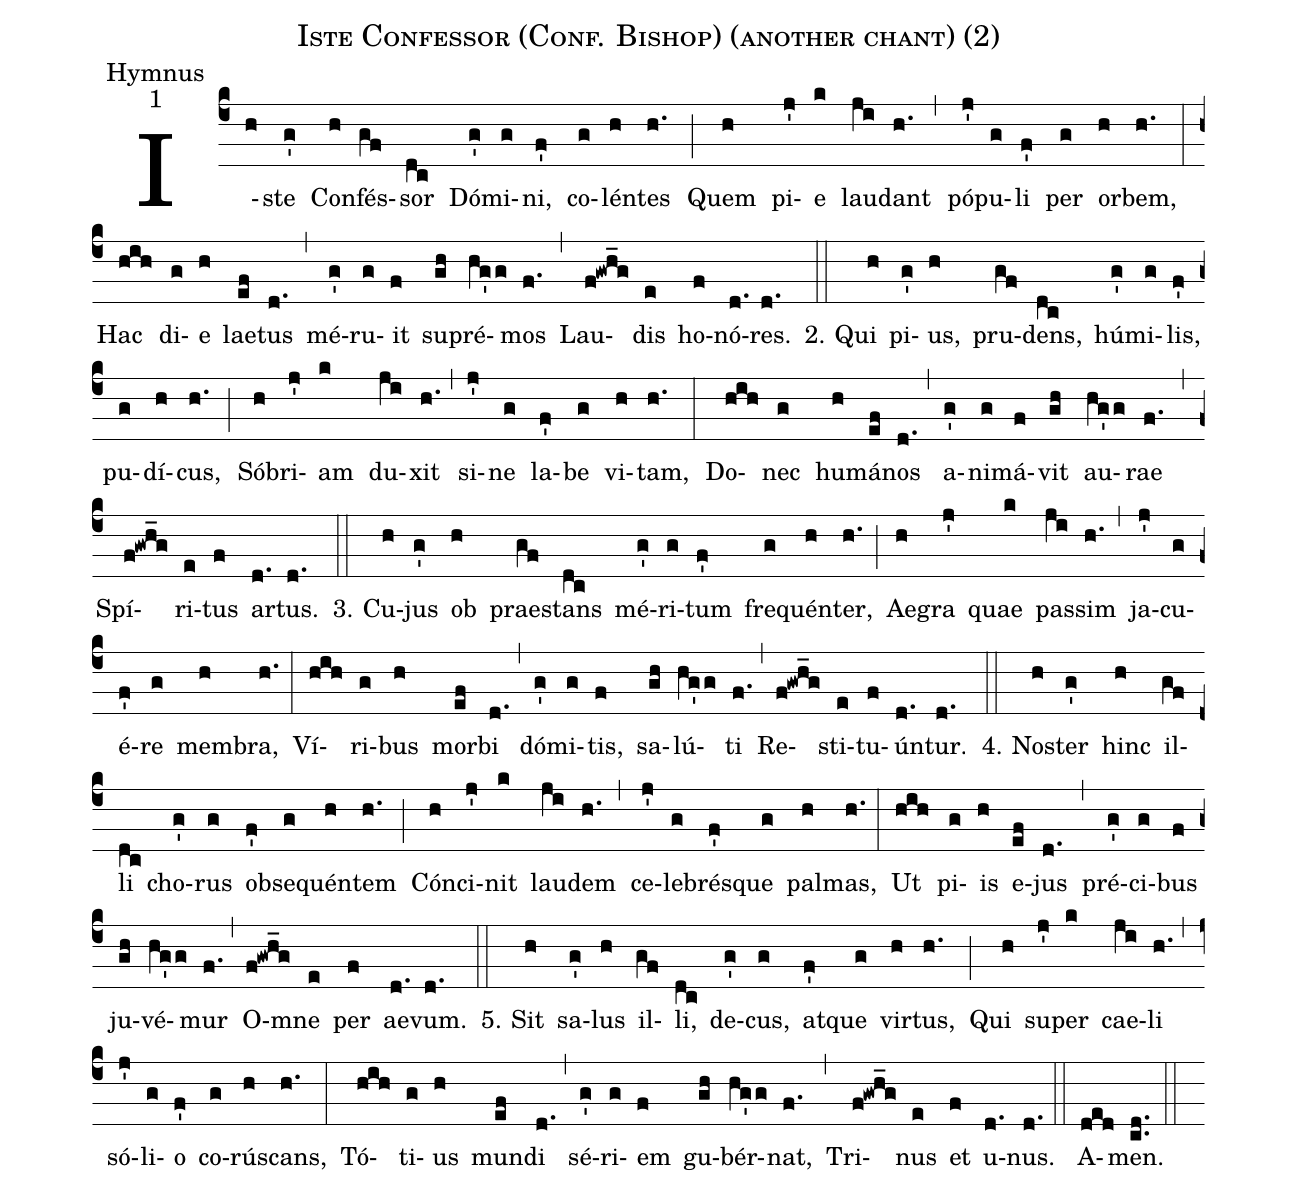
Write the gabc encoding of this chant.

name:Iste Confessor (Conf. Bishop) (another chant) (2);
office-part:Hymnus;
mode:1;
%%
(c4) I(h)ste(g') Con(h)fés(gf)sor(dc) Dó(g')mi(g)ni,(f') co(g)lén(h)tes(h.) (;) Quem(h) pi(j')e(k) lau(ji)dant(h.) (,) pó(j')pu(g)li(f') per(g) or(h)bem,(h.) (:) Hac(hih) di(g)e(h) lae(ef)tus(d.) (,) mé(g')ru(g)it(f) su(gh)pré(hg'g)mos(f.) (,) Lau(f!gwh_g)dis(e) ho(f)nó(d.)res.(d.) (::)
2. Qui(h) pi(g')us,(h) pru(gf)dens,(dc) hú(g')mi(g)lis,(f') pu(g)dí(h)cus,(h.) (;) Só(h)bri(j')am(k) du(ji)xit(h.) (,) si(j')ne(g) la(f')be(g) vi(h)tam,(h.) (:) Do(hih)nec(g) hu(h)má(ef)nos(d.) (,) a(g')ni(g)má(f)vit(gh) au(hg'g)rae(f.) (,) Spí(f!gwh_g)ri(e)tus(f) ar(d.)tus.(d.) (::)
3. Cu(h)jus(g') ob(h) prae(gf)stans(dc) mé(g')ri(g)tum(f') fre(g)quén(h)ter,(h.) (;) Ae(h)gra(j') quae(k) pas(ji)sim(h.) (,) ja(j')cu(g)é(f')re(g) mem(h)bra,(h.) (:) Ví(hih)ri(g)bus(h) mor(ef)bi(d.) (,) dó(g')mi(g)tis,(f) sa(gh)lú(hg'g)ti(f.) (,) Re(f!gwh_g)sti(e)tu(f)ún(d.)tur.(d.) (::)
4. No(h)ster(g') hinc(h) il(gf)li(dc) cho(g')rus(g) ob(f')se(g)quén(h)tem(h.) (;) Cón(h)ci(j')nit(k) lau(ji)dem(h.) (,) ce(j')le(g)brés(f')que(g) pal(h)mas,(h.) (:) Ut(hih) pi(g)is(h) e(ef)jus(d.) (,) pré(g')ci(g)bus(f) ju(gh)vé(hg'g)mur(f.) (,) O(f!gwh_g)mne(e) per(f) ae(d.)vum.(d.) (::)
5. Sit(h) sa(g')lus(h) il(gf)li,(dc) de(g')cus,(g) at(f')que(g) vir(h)tus,(h.) (;) Qui(h) su(j')per(k) cae(ji)li(h.) (,) só(j')li(g)o(f') co(g)rú(h)scans,(h.) (:) Tó(hih)ti(g)us(h) mun(ef)di(d.) (,) sé(g')ri(g)em(f) gu(gh)bér(hg'g)nat,(f.) (,) Tri(f!gwh_g)nus(e) et(f) u(d.)nus.(d.) (::)
A(ded)men.(cd..) (::)
